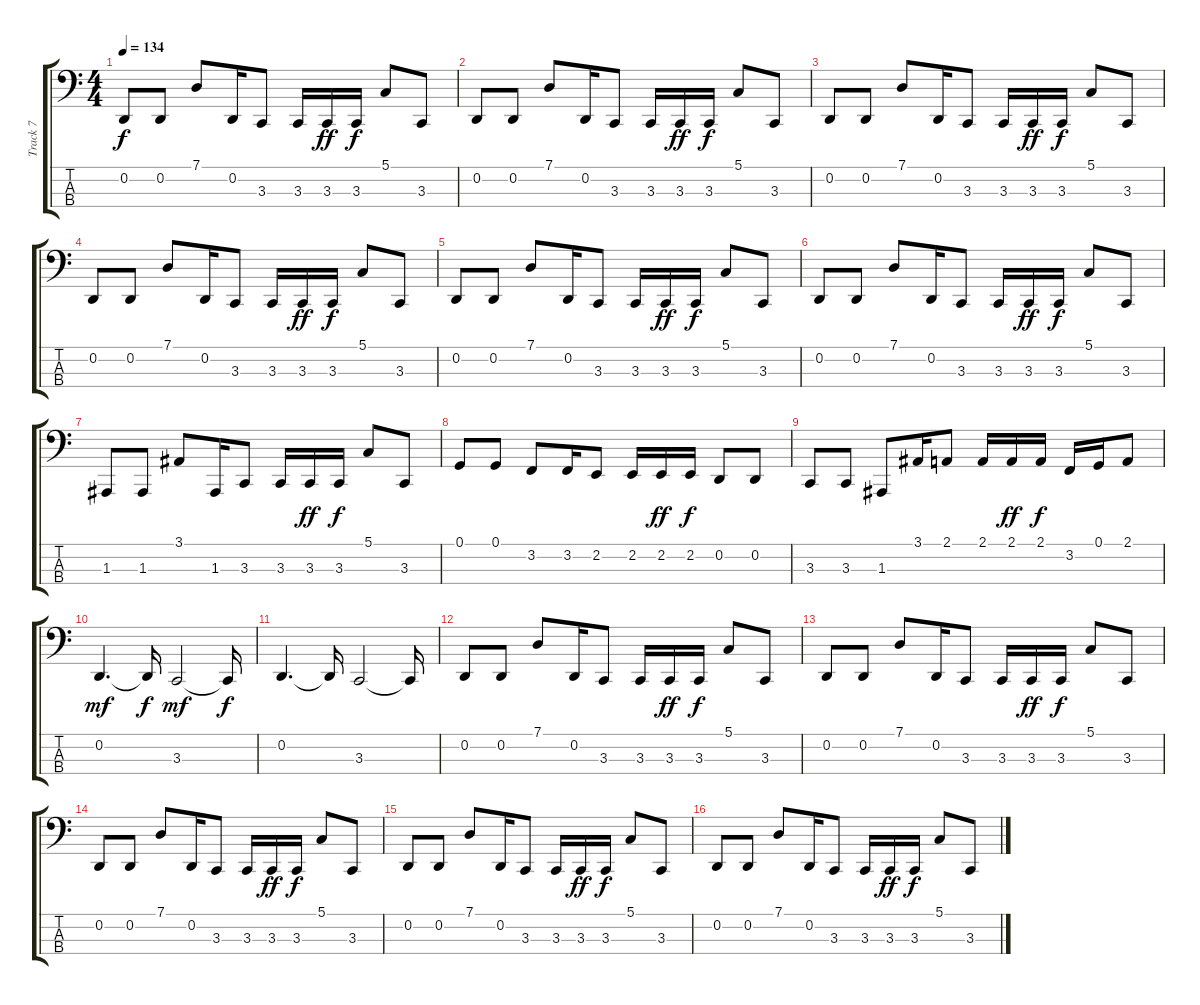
\track ("Track 7" "Track 7") {instrument lead2sawtooth}
\staff {score tabs}
\tuning (G2 D2 A1 E1) {hide}
\ts (4 4)
\tempo 134
\clef f4
\ks c
0.2.8{dy f} 0.2.8 7.1.8 0.2.16 3.3.8 3.3.16 3.3.16{dy ff} 3.3.16{dy f} 5.1.8 3.3.8 |
0.2.8 0.2.8 7.1.8 0.2.16 3.3.8 3.3.16 3.3.16{dy ff} 3.3.16{dy f} 5.1.8 3.3.8 |
0.2.8 0.2.8 7.1.8 0.2.16 3.3.8 3.3.16 3.3.16{dy ff} 3.3.16{dy f} 5.1.8 3.3.8 |
0.2.8 0.2.8 7.1.8 0.2.16 3.3.8 3.3.16 3.3.16{dy ff} 3.3.16{dy f} 5.1.8 3.3.8 |
0.2.8 0.2.8 7.1.8 0.2.16 3.3.8 3.3.16 3.3.16{dy ff} 3.3.16{dy f} 5.1.8 3.3.8 |
0.2.8 0.2.8 7.1.8 0.2.16 3.3.8 3.3.16 3.3.16{dy ff} 3.3.16{dy f} 5.1.8 3.3.8 |
1.3.8 1.3.8 3.1.8 1.3.16 3.3.8 3.3.16 3.3.16{dy ff} 3.3.16{dy f} 5.1.8 3.3.8 |
0.1.8 0.1.8 3.2.8 3.2.16 2.2.8 2.2.16 2.2.16{dy ff} 2.2.16{dy f} 0.2.8 0.2.8 |
3.3.8 3.3.8 1.3.8 3.1.16 2.1.8 2.1.16 2.1.16{dy ff} 2.1.16{dy f} 3.2.16 0.1.16 2.1.8 |
0.2.4{d dy mf} 0.2{t}.16{dy f} 3.3.2{dy mf} 3.3{t}.16{dy f} |
0.2.4{d} 0.2{t}.16 3.3.2 3.3{t}.16 |
0.2.8 0.2.8 7.1.8 0.2.16 3.3.8 3.3.16 3.3.16{dy ff} 3.3.16{dy f} 5.1.8 3.3.8 |
0.2.8 0.2.8 7.1.8 0.2.16 3.3.8 3.3.16 3.3.16{dy ff} 3.3.16{dy f} 5.1.8 3.3.8 |
0.2.8 0.2.8 7.1.8 0.2.16 3.3.8 3.3.16 3.3.16{dy ff} 3.3.16{dy f} 5.1.8 3.3.8 |
0.2.8 0.2.8 7.1.8 0.2.16 3.3.8 3.3.16 3.3.16{dy ff} 3.3.16{dy f} 5.1.8 3.3.8 |
0.2.8 0.2.8 7.1.8 0.2.16 3.3.8 3.3.16 3.3.16{dy ff} 3.3.16{dy f} 5.1.8 3.3.8
